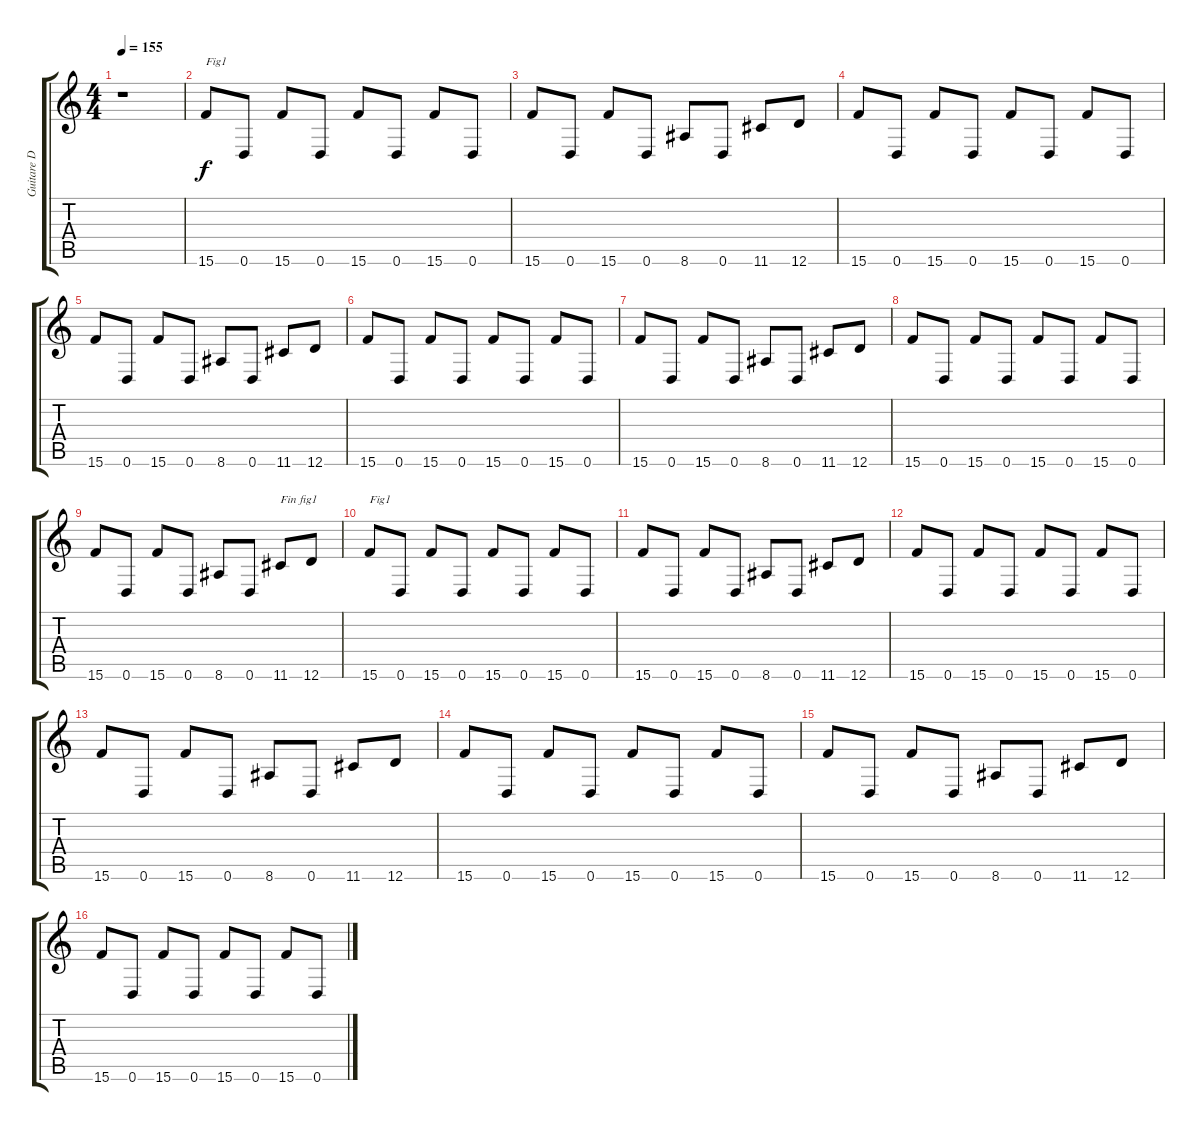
\track ("Guitare D" "Guitare D") {instrument overdrivenguitar}
\staff {score tabs}
\tuning (D4 A3 F3 C3 G2 D2) {hide}
\ts (4 4)
\tempo 155
\clef g2
\ks c
r.1{dy f instrument overdrivenguitar} |
15.6.8{txt "Fig1"} 0.6.8 15.6.8 0.6.8 15.6.8 0.6.8 15.6.8 0.6.8 |
15.6.8 0.6.8 15.6.8 0.6.8 8.6.8 0.6.8 11.6.8 12.6.8 |
15.6.8 0.6.8 15.6.8 0.6.8 15.6.8 0.6.8 15.6.8 0.6.8 |
15.6.8 0.6.8 15.6.8 0.6.8 8.6.8 0.6.8 11.6.8 12.6.8 |
15.6.8 0.6.8 15.6.8 0.6.8 15.6.8 0.6.8 15.6.8 0.6.8 |
15.6.8 0.6.8 15.6.8 0.6.8 8.6.8 0.6.8 11.6.8 12.6.8 |
15.6.8 0.6.8 15.6.8 0.6.8 15.6.8 0.6.8 15.6.8 0.6.8 |
15.6.8 0.6.8 15.6.8 0.6.8 8.6.8 0.6.8 11.6.8{txt "Fin fig1"} 12.6.8 |
15.6.8{txt "Fig1"} 0.6.8 15.6.8 0.6.8 15.6.8 0.6.8 15.6.8 0.6.8 |
15.6.8 0.6.8 15.6.8 0.6.8 8.6.8 0.6.8 11.6.8 12.6.8 |
15.6.8 0.6.8 15.6.8 0.6.8 15.6.8 0.6.8 15.6.8 0.6.8 |
15.6.8 0.6.8 15.6.8 0.6.8 8.6.8 0.6.8 11.6.8 12.6.8 |
15.6.8 0.6.8 15.6.8 0.6.8 15.6.8 0.6.8 15.6.8 0.6.8 |
15.6.8 0.6.8 15.6.8 0.6.8 8.6.8 0.6.8 11.6.8 12.6.8 |
15.6.8 0.6.8 15.6.8 0.6.8 15.6.8 0.6.8 15.6.8 0.6.8
